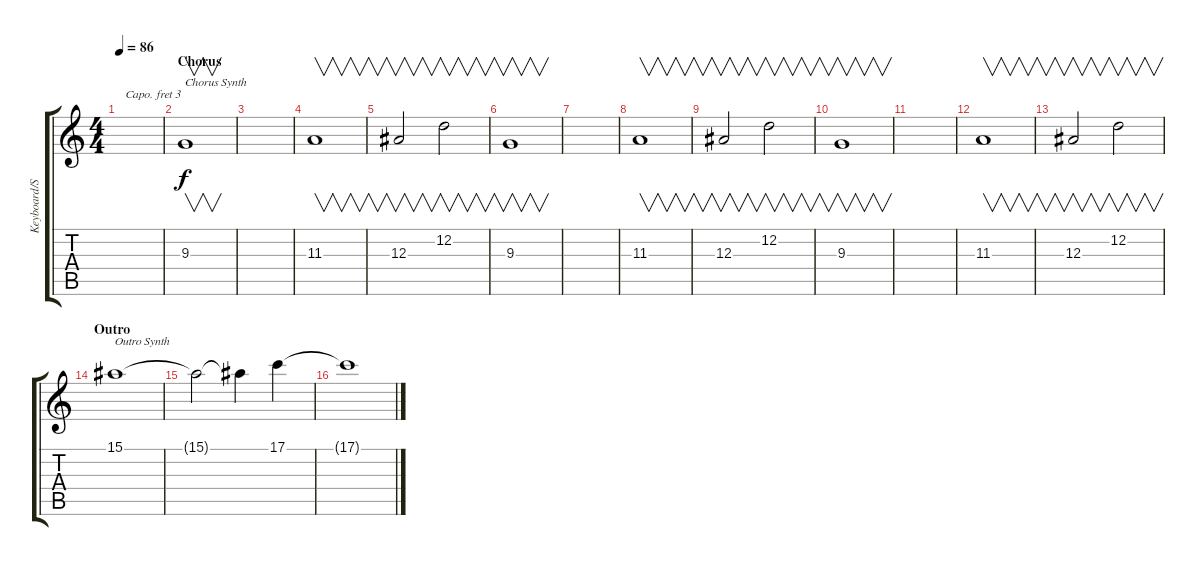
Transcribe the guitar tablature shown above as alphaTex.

\track ("Keyboard/Synth Fills" "Keyboard/S") {instrument pad2warm}
\staff {score tabs}
\capo 3
\tuning (E4 B3 G3 D3 A2 E2) {hide}
\ts (4 4)
\tempo 86
\clef g2
\ks c
|
\section ("" "Chorus")
9.3.1{v txt "Chorus Synth" instrument pad2warm} |
|
11.3.1{v} |
12.3.2{v} 12.2.2{v} |
9.3.1{v instrument pad2warm} |
|
11.3.1{v} |
12.3.2{v} 12.2.2{v} |
9.3.1{v} |
|
11.3.1{v} |
12.3.2{v} 12.2.2{v} |
\section ("" "Outro")
15.1.1{txt "Outro Synth" volume 16 instrument stringensemble2} |
15.1{t}.2 15.1{t}.4 17.1.4 |
17.1{t}.1
